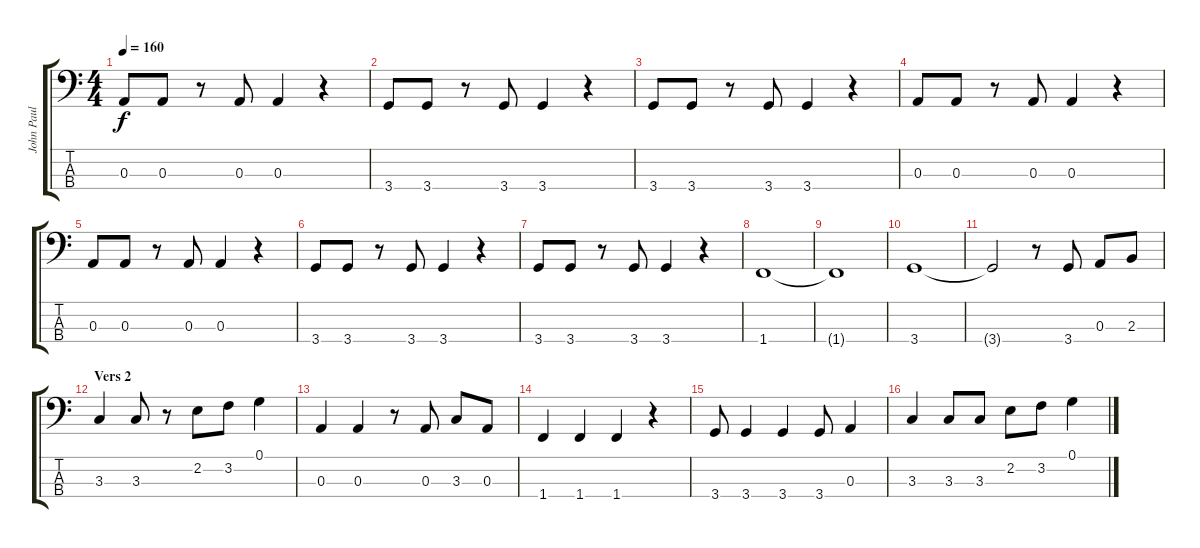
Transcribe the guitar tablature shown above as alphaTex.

\track ("John Paul Jones" "John Paul ") {instrument electricbassfinger}
\staff {score tabs}
\tuning (G2 D2 A1 E1) {hide}
\ts (4 4)
\tempo 160
\clef f4
\ks c
0.3.8{dy f} 0.3.8 r.8 0.3.8 0.3.4 r.4 |
3.4.8 3.4.8 r.8 3.4.8 3.4.4 r.4 |
3.4.8 3.4.8 r.8 3.4.8 3.4.4 r.4 |
0.3.8 0.3.8 r.8 0.3.8 0.3.4 r.4 |
0.3.8 0.3.8 r.8 0.3.8 0.3.4 r.4 |
3.4.8 3.4.8 r.8 3.4.8 3.4.4 r.4 |
3.4.8 3.4.8 r.8 3.4.8 3.4.4 r.4 |
1.4.1 |
1.4{t}.1 |
3.4.1 |
3.4{t}.2 r.8 3.4.8 0.3.8 2.3.8 |
\section ("" "Vers 2")
3.3.4 3.3.8 r.8 2.2.8 3.2.8 0.1.4 |
0.3.4 0.3.4 r.8 0.3.8 3.3.8 0.3.8 |
1.4.4 1.4.4 1.4.4 r.4 |
3.4.8 3.4.4 3.4.4 3.4.8 0.3.4 |
3.3.4 3.3.8 3.3.8 2.2.8 3.2.8 0.1.4
